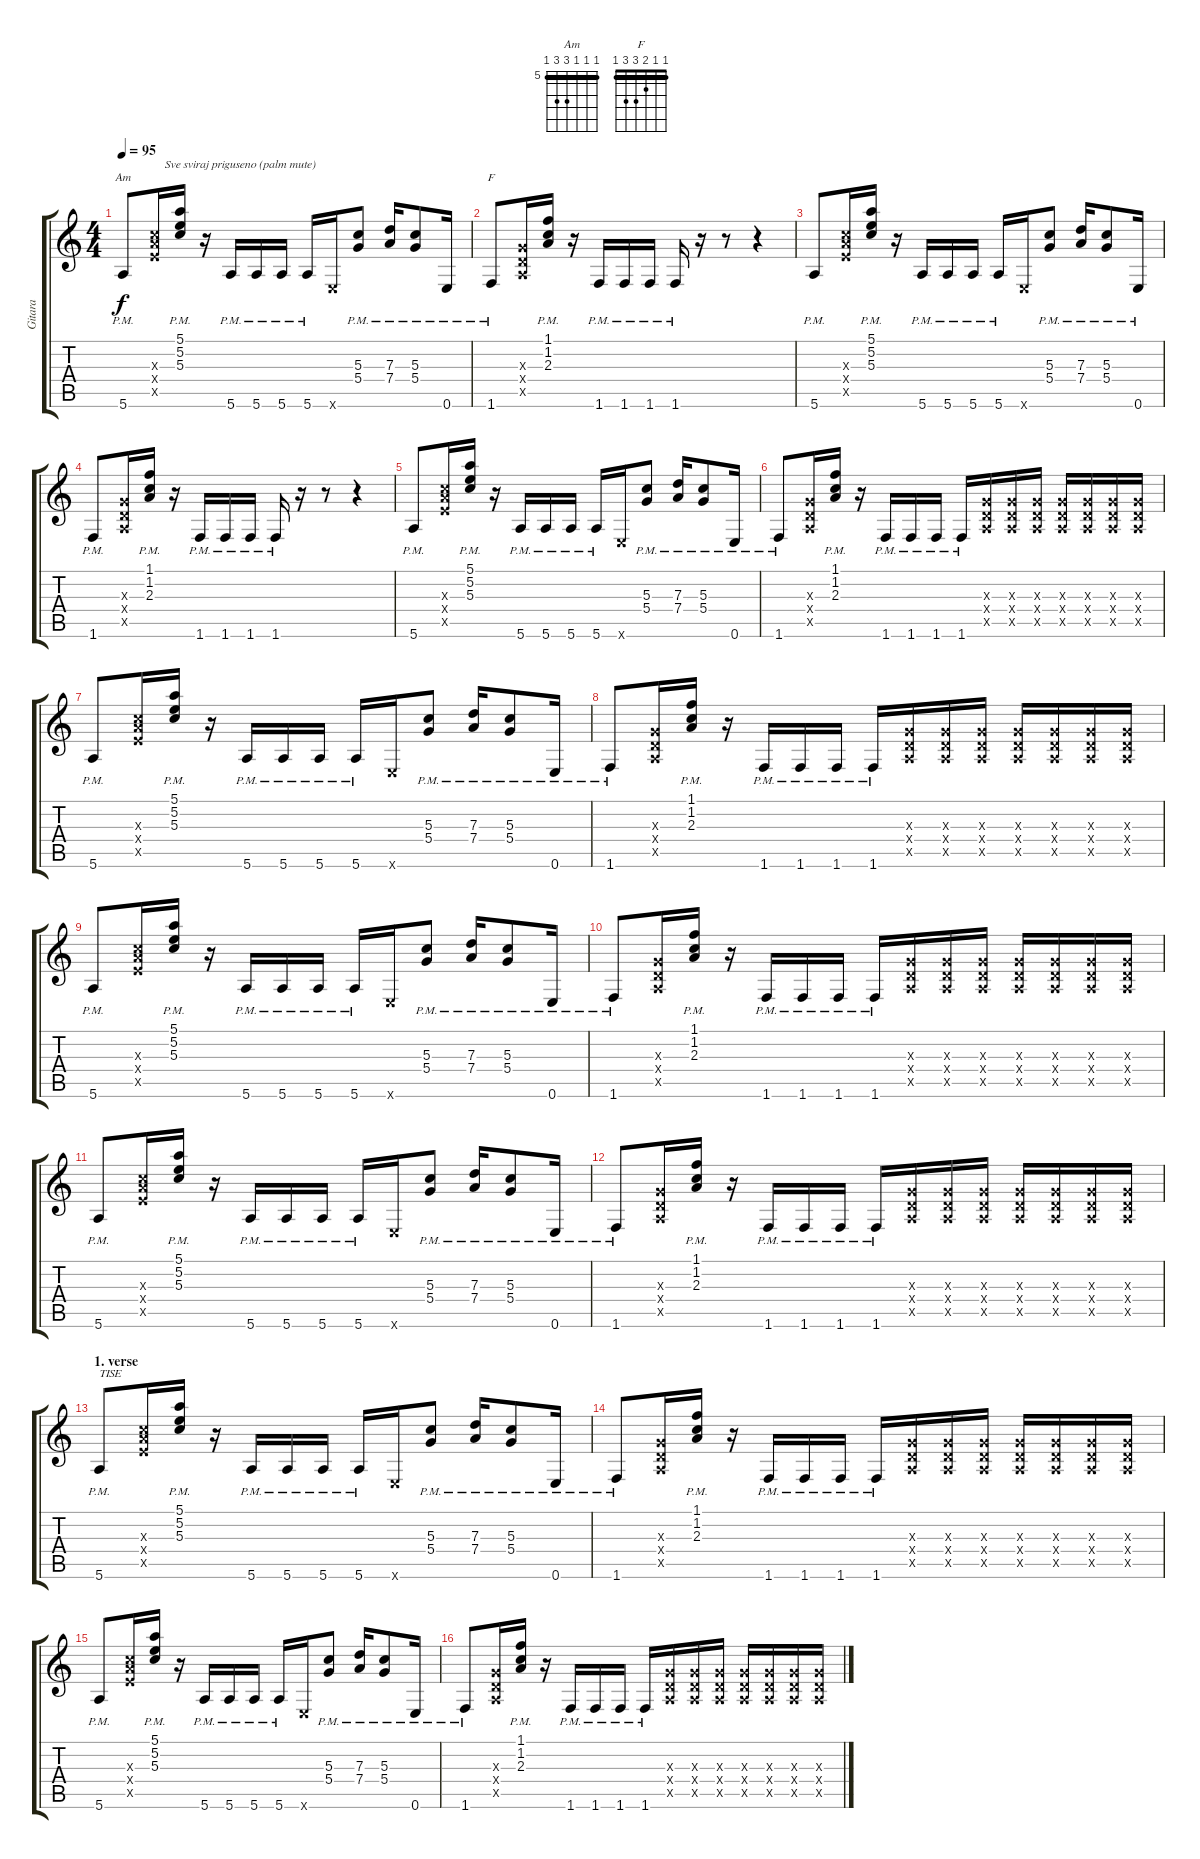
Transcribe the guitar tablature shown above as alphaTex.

\track ("Gitara" "Gitara") {instrument distortionguitar}
\staff {score tabs}
\tuning (E4 B3 G3 D3 A2 E2) {hide}
\chord ("Am" 5 5 5 7 7 5) {firstfret 5 barre 5}
\chord ("F" 1 1 2 3 3 1) {barre 1}
\ts (4 4)
\tempo 95
\clef g2
\ks c
5.6{pm}.8{ch "Am" txt "              Sve sviraj priguseno (palm mute)" dy f instrument distortionguitar} (5.3{x} 7.4{x} 7.5{x}).16 (5.1{pm} 5.2{pm} 5.3{pm}).16 r.16 5.6{pm}.16 5.6{pm}.16 5.6{pm}.16 5.6{pm}.16 0.6{x}.16 (5.3{pm} 5.4{pm}).8 (7.3{pm} 7.4{pm}).16 (5.3{pm} 5.4{pm}).8 0.6{pm}.16 |
1.6{pm}.8{ch "F"} (0.3{x} 0.4{x} 0.5{x}).16 (1.1{pm} 1.2{pm} 2.3{pm}).16 r.16 1.6{pm}.16 1.6{pm}.16 1.6{pm}.16 1.6{pm}.16 r.16 r.8 r.4 |
5.6{pm}.8 (5.3{x} 7.4{x} 7.5{x}).16 (5.1{pm} 5.2{pm} 5.3{pm}).16 r.16 5.6{pm}.16 5.6{pm}.16 5.6{pm}.16 5.6{pm}.16 0.6{x}.16 (5.3{pm} 5.4{pm}).8 (7.3{pm} 7.4{pm}).16 (5.3{pm} 5.4{pm}).8 0.6{pm}.16 |
1.6{pm}.8 (0.3{x} 0.4{x} 0.5{x}).16 (1.1{pm} 1.2{pm} 2.3{pm}).16 r.16 1.6{pm}.16 1.6{pm}.16 1.6{pm}.16 1.6{pm}.16 r.16 r.8 r.4 |
5.6{pm}.8 (5.3{x} 7.4{x} 7.5{x}).16 (5.1{pm} 5.2{pm} 5.3{pm}).16 r.16 5.6{pm}.16 5.6{pm}.16 5.6{pm}.16 5.6{pm}.16 0.6{x}.16 (5.3{pm} 5.4{pm}).8 (7.3{pm} 7.4{pm}).16 (5.3{pm} 5.4{pm}).8 0.6{pm}.16 |
1.6{pm}.8 (0.3{x} 0.4{x} 0.5{x}).16 (1.1{pm} 1.2{pm} 2.3{pm}).16 r.16 1.6{pm}.16 1.6{pm}.16 1.6{pm}.16 1.6{pm}.16 (0.3{x} 0.4{x} 0.5{x}).16{volume 6} (0.3{x} 0.4{x} 0.5{x}).16{volume 6} (0.3{x} 0.4{x} 0.5{x}).16{volume 6} (0.3{x} 0.4{x} 0.5{x}).16{volume 6} (0.3{x} 0.4{x} 0.5{x}).16{volume 6} (0.3{x} 0.4{x} 0.5{x}).16{volume 6} (0.3{x} 0.4{x} 0.5{x}).16{volume 6} |
5.6{pm}.8{volume 13} (5.3{x} 7.4{x} 7.5{x}).16 (5.1{pm} 5.2{pm} 5.3{pm}).16 r.16 5.6{pm}.16 5.6{pm}.16 5.6{pm}.16 5.6{pm}.16 0.6{x}.16 (5.3{pm} 5.4{pm}).8 (7.3{pm} 7.4{pm}).16 (5.3{pm} 5.4{pm}).8 0.6{pm}.16 |
1.6{pm}.8 (0.3{x} 0.4{x} 0.5{x}).16 (1.1{pm} 1.2{pm} 2.3{pm}).16 r.16 1.6{pm}.16 1.6{pm}.16 1.6{pm}.16 1.6{pm}.16 (0.3{x} 0.4{x} 0.5{x}).16{volume 6} (0.3{x} 0.4{x} 0.5{x}).16{volume 6} (0.3{x} 0.4{x} 0.5{x}).16{volume 6} (0.3{x} 0.4{x} 0.5{x}).16{volume 6} (0.3{x} 0.4{x} 0.5{x}).16{volume 6} (0.3{x} 0.4{x} 0.5{x}).16{volume 6} (0.3{x} 0.4{x} 0.5{x}).16{volume 6} |
5.6{pm}.8{volume 13} (5.3{x} 7.4{x} 7.5{x}).16 (5.1{pm} 5.2{pm} 5.3{pm}).16 r.16 5.6{pm}.16 5.6{pm}.16 5.6{pm}.16 5.6{pm}.16 0.6{x}.16 (5.3{pm} 5.4{pm}).8 (7.3{pm} 7.4{pm}).16 (5.3{pm} 5.4{pm}).8 0.6{pm}.16 |
1.6{pm}.8 (0.3{x} 0.4{x} 0.5{x}).16 (1.1{pm} 1.2{pm} 2.3{pm}).16 r.16 1.6{pm}.16 1.6{pm}.16 1.6{pm}.16 1.6{pm}.16 (0.3{x} 0.4{x} 0.5{x}).16{volume 6} (0.3{x} 0.4{x} 0.5{x}).16{volume 6} (0.3{x} 0.4{x} 0.5{x}).16{volume 6} (0.3{x} 0.4{x} 0.5{x}).16{volume 6} (0.3{x} 0.4{x} 0.5{x}).16{volume 6} (0.3{x} 0.4{x} 0.5{x}).16{volume 6} (0.3{x} 0.4{x} 0.5{x}).16{volume 6} |
5.6{pm}.8{volume 13} (5.3{x} 7.4{x} 7.5{x}).16 (5.1{pm} 5.2{pm} 5.3{pm}).16 r.16 5.6{pm}.16 5.6{pm}.16 5.6{pm}.16 5.6{pm}.16 0.6{x}.16 (5.3{pm} 5.4{pm}).8 (7.3{pm} 7.4{pm}).16 (5.3{pm} 5.4{pm}).8 0.6{pm}.16 |
1.6{pm}.8 (0.3{x} 0.4{x} 0.5{x}).16 (1.1{pm} 1.2{pm} 2.3{pm}).16 r.16 1.6{pm}.16 1.6{pm}.16 1.6{pm}.16 1.6{pm}.16 (0.3{x} 0.4{x} 0.5{x}).16{volume 6} (0.3{x} 0.4{x} 0.5{x}).16{volume 6} (0.3{x} 0.4{x} 0.5{x}).16{volume 6} (0.3{x} 0.4{x} 0.5{x}).16{volume 6} (0.3{x} 0.4{x} 0.5{x}).16{volume 6} (0.3{x} 0.4{x} 0.5{x}).16{volume 6} (0.3{x} 0.4{x} 0.5{x}).16{volume 6} |
\section ("" "1. verse")
5.6{pm}.8{txt "TISE" volume 13} (5.3{x} 7.4{x} 7.5{x}).16 (5.1{pm} 5.2{pm} 5.3{pm}).16 r.16 5.6{pm}.16 5.6{pm}.16 5.6{pm}.16 5.6{pm}.16 0.6{x}.16 (5.3{pm} 5.4{pm}).8 (7.3{pm} 7.4{pm}).16 (5.3{pm} 5.4{pm}).8 0.6{pm}.16 |
1.6{pm}.8 (0.3{x} 0.4{x} 0.5{x}).16 (1.1{pm} 1.2{pm} 2.3{pm}).16 r.16 1.6{pm}.16 1.6{pm}.16 1.6{pm}.16 1.6{pm}.16 (0.3{x} 0.4{x} 0.5{x}).16{volume 6} (0.3{x} 0.4{x} 0.5{x}).16{volume 6} (0.3{x} 0.4{x} 0.5{x}).16{volume 6} (0.3{x} 0.4{x} 0.5{x}).16{volume 6} (0.3{x} 0.4{x} 0.5{x}).16{volume 6} (0.3{x} 0.4{x} 0.5{x}).16{volume 6} (0.3{x} 0.4{x} 0.5{x}).16{volume 6} |
5.6{pm}.8{volume 13} (5.3{x} 7.4{x} 7.5{x}).16 (5.1{pm} 5.2{pm} 5.3{pm}).16 r.16 5.6{pm}.16 5.6{pm}.16 5.6{pm}.16 5.6{pm}.16 0.6{x}.16 (5.3{pm} 5.4{pm}).8 (7.3{pm} 7.4{pm}).16 (5.3{pm} 5.4{pm}).8 0.6{pm}.16 |
1.6{pm}.8 (0.3{x} 0.4{x} 0.5{x}).16 (1.1{pm} 1.2{pm} 2.3{pm}).16 r.16 1.6{pm}.16 1.6{pm}.16 1.6{pm}.16 1.6{pm}.16 (0.3{x} 0.4{x} 0.5{x}).16{volume 6} (0.3{x} 0.4{x} 0.5{x}).16{volume 6} (0.3{x} 0.4{x} 0.5{x}).16{volume 6} (0.3{x} 0.4{x} 0.5{x}).16{volume 6} (0.3{x} 0.4{x} 0.5{x}).16{volume 6} (0.3{x} 0.4{x} 0.5{x}).16{volume 6} (0.3{x} 0.4{x} 0.5{x}).16{volume 6}
